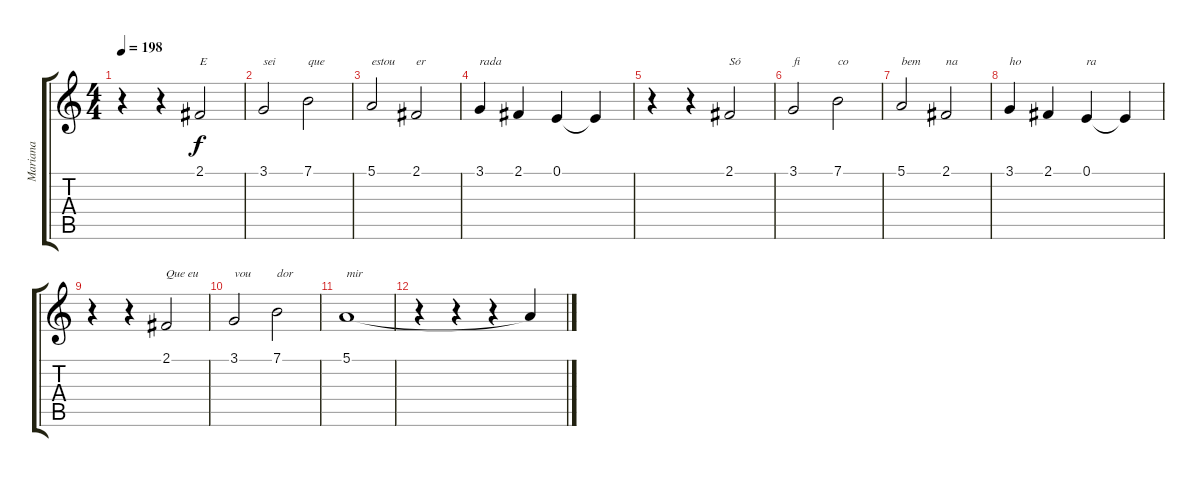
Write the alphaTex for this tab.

\track ("Mariana" "Mariana") {instrument tenorsax}
\staff {score tabs}
\tuning (E4 B3 G3 D3 A2 E2) {hide}
\ts (4 4)
\tempo 198
\clef g2
\ks c
r.4{dy f} r.4 2.1.2{txt "E"} |
3.1.2{txt "sei"} 7.1.2{txt "que"} |
5.1.2{txt "estou"} 2.1.2{txt "er"} |
3.1.4{txt "rada"} 2.1.4 0.1.4 0.1{t}.4 |
r.4 r.4 2.1.2{txt "Só"} |
3.1.2{txt "fi"} 7.1.2{txt "co"} |
5.1.2{txt "bem"} 2.1.2{txt "na"} |
3.1.4{txt "ho"} 2.1.4 0.1.4{txt "ra"} 0.1{t}.4 |
r.4 r.4 2.1.2{txt "Que eu"} |
3.1.2{txt "vou"} 7.1.2{txt "dor"} |
5.1.1{txt "mir"} |
r.4 r.4 r.4 5.1{t}.4
